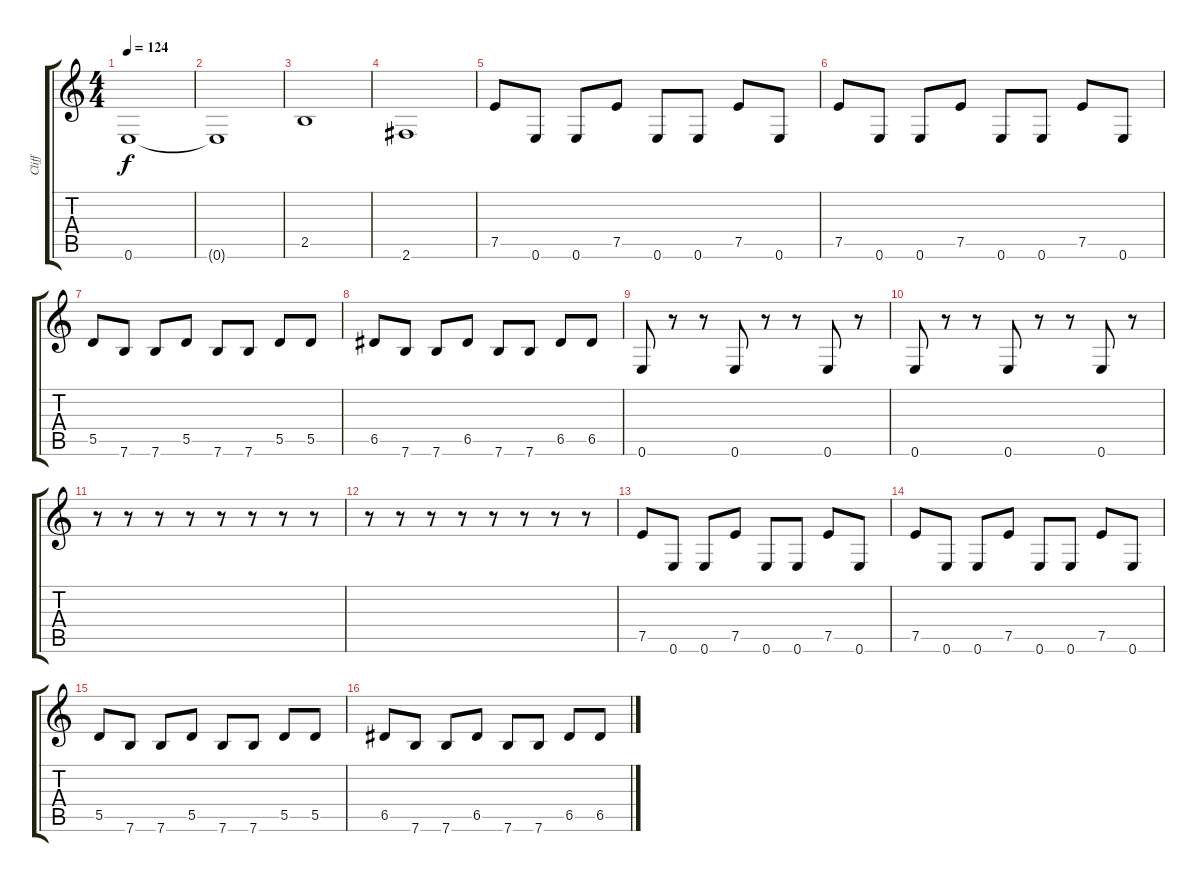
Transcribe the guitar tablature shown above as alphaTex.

\track ("Cliff" "Cliff") {instrument electricbassfinger}
\staff {score tabs}
\tuning (E4 B3 G3 D3 A2 E2) {hide}
\ts (4 4)
\tempo 124
\clef g2
\ks c
0.6.1{dy f} |
0.6{t}.1 |
2.5.1 |
2.6.1 |
7.5.8 0.6.8 0.6.8 7.5.8 0.6.8 0.6.8 7.5.8 0.6.8 |
7.5.8 0.6.8 0.6.8 7.5.8 0.6.8 0.6.8 7.5.8 0.6.8 |
5.5.8 7.6.8 7.6.8 5.5.8 7.6.8 7.6.8 5.5.8 5.5.8 |
6.5.8 7.6.8 7.6.8 6.5.8 7.6.8 7.6.8 6.5.8 6.5.8 |
0.6.8 r.8 r.8 0.6.8 r.8 r.8 0.6.8 r.8 |
0.6.8 r.8 r.8 0.6.8 r.8 r.8 0.6.8 r.8 |
r.8 r.8 r.8 r.8 r.8 r.8 r.8 r.8 |
r.8 r.8 r.8 r.8 r.8 r.8 r.8 r.8 |
7.5.8 0.6.8 0.6.8 7.5.8 0.6.8 0.6.8 7.5.8 0.6.8 |
7.5.8 0.6.8 0.6.8 7.5.8 0.6.8 0.6.8 7.5.8 0.6.8 |
5.5.8 7.6.8 7.6.8 5.5.8 7.6.8 7.6.8 5.5.8 5.5.8 |
6.5.8 7.6.8 7.6.8 6.5.8 7.6.8 7.6.8 6.5.8 6.5.8
